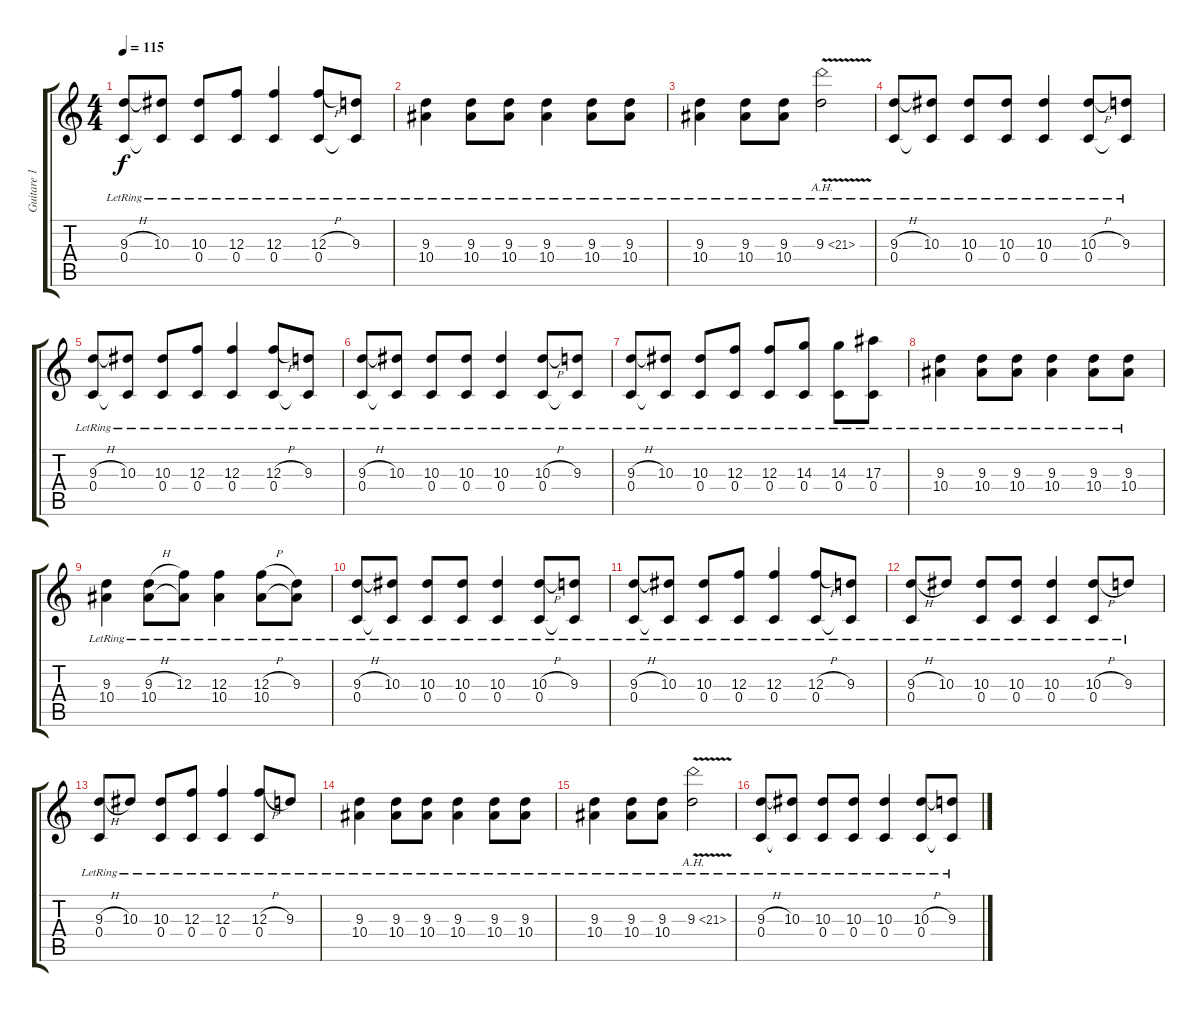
\track ("Guitare 1" "Guitare 1") {instrument distortionguitar}
\staff {score tabs}
\tuning (D4 A3 F3 C3 G2 C2) {hide}
\ts (4 4)
\tempo 115
\clef g2
\ks c
(9.3{h lr} 0.4{lr}).8{dy f} (10.3{lr} 0.4{t}).8 (10.3{lr} 0.4{lr}).8 (12.3{lr} 0.4{lr}).8 (12.3{lr} 0.4{lr}).4 (12.3{h lr} 0.4{lr}).8 (9.3{lr} 0.4{t}).8 |
(9.3{lr} 10.4{lr}).4 (9.3{lr} 10.4{lr}).8 (9.3{lr} 10.4{lr}).8 (9.3{lr} 10.4{lr}).4 (9.3{lr} 10.4{lr}).8 (9.3{lr} 10.4{lr}).8 |
(9.3{lr} 10.4{lr}).4 (9.3{lr} 10.4{lr}).8 (9.3{lr} 10.4{lr}).8 9.3{ah 12 v lr}.2 |
(9.3{h lr} 0.4{lr}).8 (10.3{lr} 0.4{t}).8 (10.3{lr} 0.4{lr}).8 (10.3{lr} 0.4{lr}).8 (10.3{lr} 0.4{lr}).4 (10.3{h lr} 0.4{lr}).8 (9.3{lr} 0.4{t}).8 |
(9.3{h lr} 0.4{lr}).8 (10.3{lr} 0.4{t}).8 (10.3{lr} 0.4{lr}).8 (12.3{lr} 0.4{lr}).8 (12.3{lr} 0.4{lr}).4 (12.3{h lr} 0.4{lr}).8 (9.3{lr} 0.4{t}).8 |
(9.3{h lr} 0.4{lr}).8 (10.3{lr} 0.4{t}).8 (10.3{lr} 0.4{lr}).8 (10.3{lr} 0.4{lr}).8 (10.3{lr} 0.4{lr}).4 (10.3{h lr} 0.4{lr}).8 (9.3{lr} 0.4{t}).8 |
(9.3{h lr} 0.4{lr}).8 (10.3{lr} 0.4{t}).8 (10.3{lr} 0.4{lr}).8 (12.3{lr} 0.4{lr}).8 (12.3{lr} 0.4{lr}).8 (14.3{lr} 0.4{lr}).8 (14.3{lr} 0.4{lr}).8 (17.3{lr} 0.4{lr}).8 |
(9.3{lr} 10.4{lr}).4 (9.3{lr} 10.4{lr}).8 (9.3{lr} 10.4{lr}).8 (9.3{lr} 10.4{lr}).4 (9.3{lr} 10.4{lr}).8 (9.3{lr} 10.4{lr}).8 |
(9.3{lr} 10.4{lr}).4 (9.3{h lr} 10.4{lr}).8 (12.3{lr} 10.4{t}).8 (12.3{lr} 10.4{lr}).4 (12.3{h lr} 10.4{lr}).8 (9.3{lr} 10.4{t}).8 |
(9.3{h lr} 0.4{lr}).8 (10.3{lr} 0.4{t}).8 (10.3{lr} 0.4{lr}).8 (10.3{lr} 0.4{lr}).8 (10.3{lr} 0.4{lr}).4 (10.3{h lr} 0.4{lr}).8 (9.3{lr} 0.4{t}).8 |
(9.3{h lr} 0.4{lr}).8 (10.3{lr} 0.4{t}).8 (10.3{lr} 0.4{lr}).8 (12.3{lr} 0.4{lr}).8 (12.3{lr} 0.4{lr}).4 (12.3{h lr} 0.4{lr}).8 (9.3{lr} 0.4{t}).8 |
(9.3{h lr} 0.4{lr}).8 10.3{lr}.8 (10.3{lr} 0.4{lr}).8 (10.3{lr} 0.4{lr}).8 (10.3{lr} 0.4{lr}).4 (10.3{h lr} 0.4{lr}).8 9.3{lr}.8 |
(9.3{h lr} 0.4{lr}).8 10.3{lr}.8 (10.3{lr} 0.4{lr}).8 (12.3{lr} 0.4{lr}).8 (12.3{lr} 0.4{lr}).4 (12.3{h lr} 0.4{lr}).8 9.3{lr}.8 |
(9.3{lr} 10.4{lr}).4 (9.3{lr} 10.4{lr}).8 (9.3{lr} 10.4{lr}).8 (9.3{lr} 10.4{lr}).4 (9.3{lr} 10.4{lr}).8 (9.3{lr} 10.4{lr}).8 |
(9.3{lr} 10.4{lr}).4 (9.3{lr} 10.4{lr}).8 (9.3{lr} 10.4{lr}).8 9.3{ah 12 v lr}.2 |
(9.3{h lr} 0.4{lr}).8 (10.3{lr} 0.4{t}).8 (10.3{lr} 0.4{lr}).8 (10.3{lr} 0.4{lr}).8 (10.3{lr} 0.4{lr}).4 (10.3{h lr} 0.4{lr}).8 (9.3{lr} 0.4{t}).8
